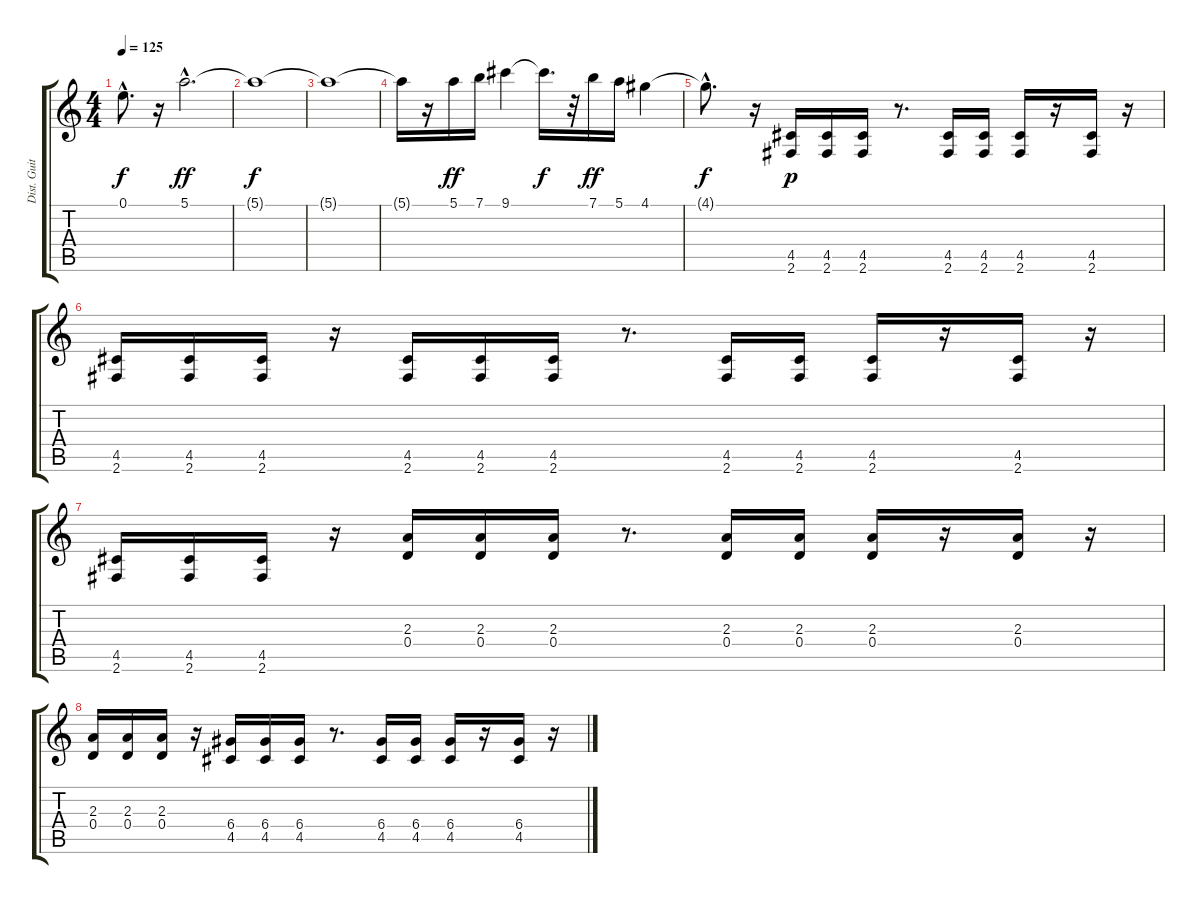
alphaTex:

\track ("Dist. Guitar II" "Dist. Guit") {instrument distortionguitar}
\staff {score tabs}
\tuning (E4 B3 G3 D3 A2 E2) {hide}
\ts (4 4)
\tempo 125
\clef g2
\ks c
0.1{hac t}.8{d dy f} r.16 5.1{hac}.2{d dy ff} |
5.1{t}.1{dy f} |
5.1{t}.1 |
5.1{t}.16 r.16 5.1.16{dy ff} 7.1.16 9.1.4 9.1{t}.16{d dy f} r.32 7.1.16{dy ff} 5.1.16 4.1.4 |
4.1{hac t}.8{d dy f} r.16 (4.5 2.6).16{dy p} (4.5 2.6).16 (4.5 2.6).16 r.8{d} (4.5 2.6).16 (4.5 2.6).16 (4.5 2.6).16 r.16 (4.5 2.6).16 r.16 |
(4.5 2.6).16 (4.5 2.6).16 (4.5 2.6).16 r.16 (4.5 2.6).16 (4.5 2.6).16 (4.5 2.6).16 r.8{d} (4.5 2.6).16 (4.5 2.6).16 (4.5 2.6).16 r.16 (4.5 2.6).16 r.16 |
(4.5 2.6).16 (4.5 2.6).16 (4.5 2.6).16 r.16 (2.3 0.4).16 (2.3 0.4).16 (2.3 0.4).16 r.8{d} (2.3 0.4).16 (2.3 0.4).16 (2.3 0.4).16 r.16 (2.3 0.4).16 r.16 |
(2.3 0.4).16 (2.3 0.4).16 (2.3 0.4).16 r.16 (6.4 4.5).16 (6.4 4.5).16 (6.4 4.5).16 r.8{d} (6.4 4.5).16 (6.4 4.5).16 (6.4 4.5).16 r.16 (6.4 4.5).16 r.16
